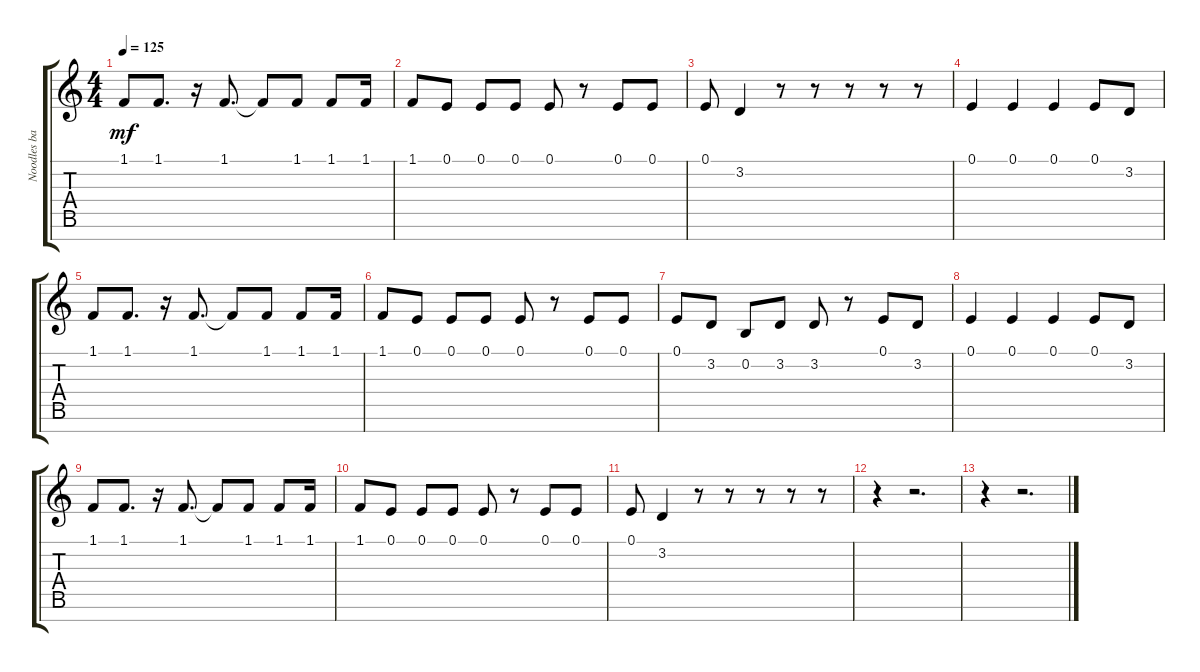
\track ("Noodles back Vocal" "Noodles ba") {instrument englishhorn}
\staff {score tabs}
\tuning (E4 B3 G3 D3 A2 E2 B1) {hide}
\ts (4 4)
\tempo 125
\clef g2
\ks c
1.1.8{dy mf} 1.1.8{d} r.16 1.1.8{d} 1.1{t}.8 1.1.8 1.1.8 1.1.16 |
1.1.8 0.1.8 0.1.8 0.1.8 0.1.8 r.8 0.1.8 0.1.8 |
0.1.8 3.2.4 r.8 r.8 r.8 r.8 r.8 |
0.1.4 0.1.4 0.1.4 0.1.8 3.2.8 |
1.1.8 1.1.8{d} r.16 1.1.8{d} 1.1{t}.8 1.1.8 1.1.8 1.1.16 |
1.1.8 0.1.8 0.1.8 0.1.8 0.1.8 r.8 0.1.8 0.1.8 |
0.1.8 3.2.8 0.2.8 3.2.8 3.2.8 r.8 0.1.8 3.2.8 |
0.1.4 0.1.4 0.1.4 0.1.8 3.2.8 |
1.1.8 1.1.8{d} r.16 1.1.8{d} 1.1{t}.8 1.1.8 1.1.8 1.1.16 |
1.1.8 0.1.8 0.1.8 0.1.8 0.1.8 r.8 0.1.8 0.1.8 |
0.1.8 3.2.4 r.8 r.8 r.8 r.8 r.8 |
r.4 r.2{d} |
r.4 r.2{d}
